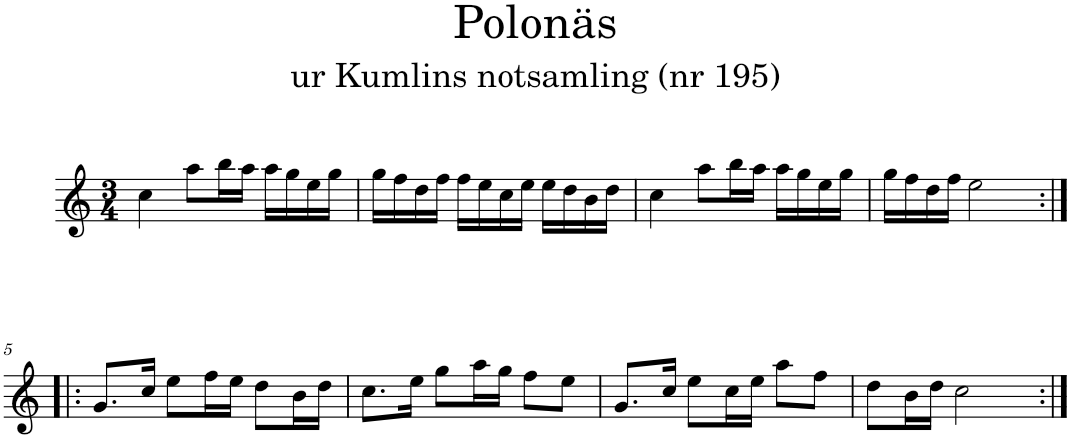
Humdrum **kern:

**kern
*part1
*staff1
*I"Piano
*I'Pno
*clefG2
*k[]
*M3/4
=1
4cc\
8aa\L
16bb\L
16aa\JJ
16aa\LL
16gg\
16ee\
16gg\JJ
=2
16gg\LL
16ff\
16dd\
16ff\JJ
16ff\LL
16ee\
16cc\
16ee\JJ
16ee\LL
16dd\
16b\
16dd\JJ
=3
4cc\
8aa\L
16bb\L
16aa\JJ
16aa\LL
16gg\
16ee\
16gg\JJ
=4
16gg\LL
16ff\
16dd\
16ff\JJ
2ee\
!!LO:LB:g=z
=5:|!|:
8.g/L
16cc/Jk
8ee\L
16ff\L
16ee\JJ
8dd\L
16b\L
16dd\JJ
=6
8.cc\L
16ee\Jk
8gg\L
16aa\L
16gg\JJ
8ff\L
8ee\J
=7
8.g/L
16cc/Jk
8ee\L
16cc\L
16ee\JJ
8aa\L
8ff\J
=8
8dd\L
16b\L
16dd\JJ
2cc\
=:|!
*-
